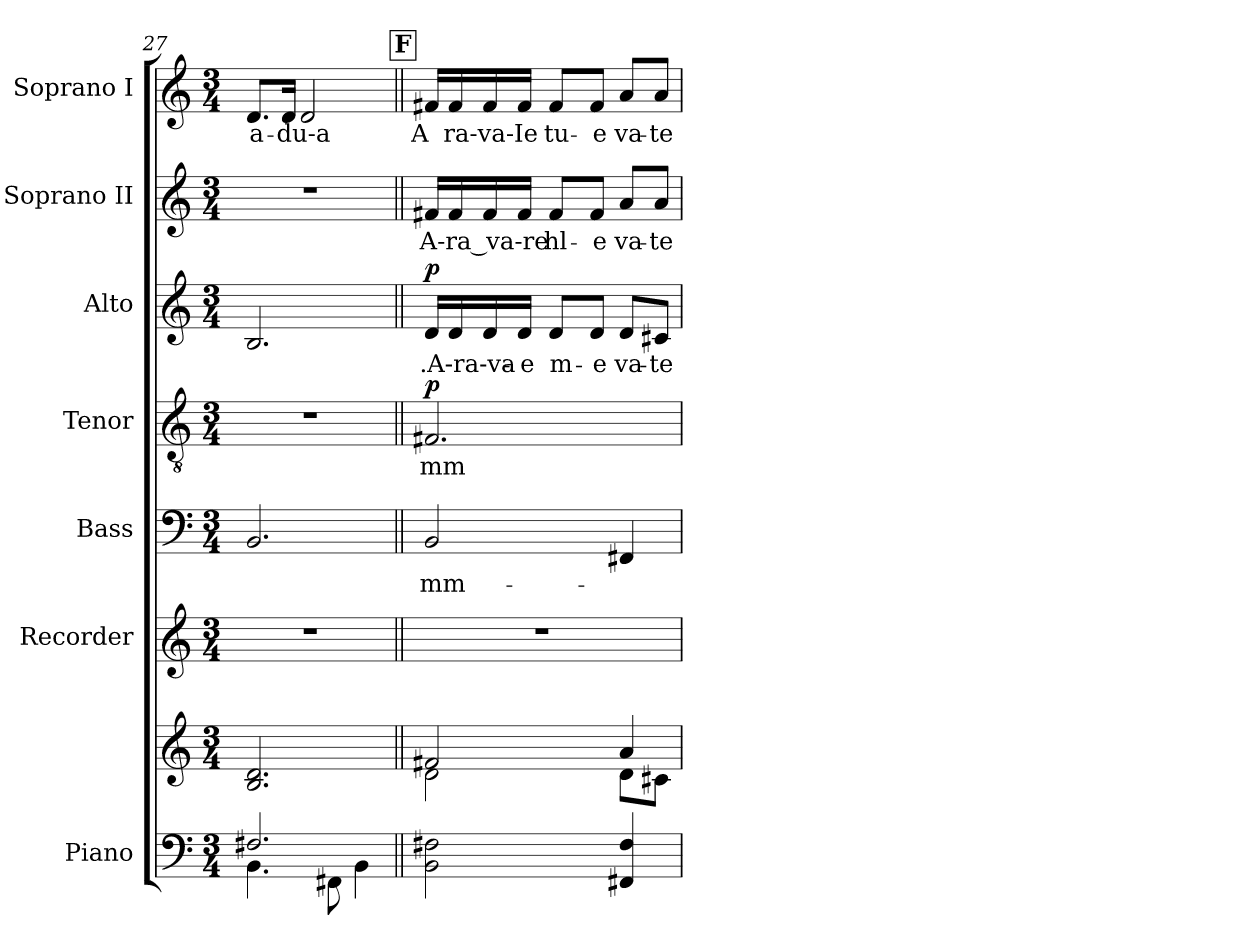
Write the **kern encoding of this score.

**kern	**kern	**kern	**kern	**text	**kern	**text	**dynam	**kern	**text	**dynam	**kern	**text	**kern	**text
*part7	*part7	*part6	*part5	*part5	*part4	*part4	*part4	*part3	*part3	*part3	*part2	*part2	*part1	*part1
*staff8	*staff7	*staff6	*staff5	*staff5	*staff4	*staff4	*staff4	*staff3	*staff3	*staff3	*staff2	*staff2	*staff1	*staff1
*I"Piano	*	*I"Recorder	*I"Bass	*	*I"Tenor	*	*	*I"Alto	*	*	*I"Soprano II	*	*I"Soprano I	*
*I'Pno.	*	*I'R.	*I'B.	*	*I'T.	*	*	*I'A.	*	*	*I'S.2	*	*I'S.1	*
*clefF4	*clefG2	*clefG2	*clefF4	*	*clefGv2	*	*	*clefG2	*	*	*clefG2	*	*clefG2	*
*k[]	*k[]	*k[]	*k[]	*	*k[]	*	*	*k[]	*	*	*k[]	*	*k[]	*
*M3/4	*M3/4	*M3/4	*M3/4	*	*M3/4	*	*	*M3/4	*	*	*M3/4	*	*M3/4	*
=27	=27	=27	=27	=27	=27	=27	=27	=27	=27	=27	=27	=27	=27	=27
*^	*	*	*	*	*	*	*	*	*	*	*	*	*	*
2.F#X/	4.BB\	2.B/ 2.d/	2.r	2.BB/	.	2.r	.	.	2.B/	.	.	2.r	.	8.d/L	a-
.	.	.	.	.	.	.	.	.	.	.	.	.	.	16d/Jk	-du-a
.	.	.	.	.	.	.	.	.	.	.	.	.	.	2d/	.
.	8FF#X\	.	.	.	.	.	.	.	.	.	.	.	.	.	.
.	4BB\	.	.	.	.	.	.	.	.	.	.	.	.	.	.
!!LO:REH:place=s1:a:B:fs=14.1111:t=F
=28||	=28||	=28||	=28||	=28||	=28||	=28||	=28||	=28||	=28||	=28||	=28||	=28||	=28||	=28||	=28||
*	*	*^	*	*	*	*	*	*	*	*	*	*	*	*	*
!	!	!	!	!	!	!	!	!	!LO:DY:a	!	!	!LO:DY:a	!	!	!	!
*v	*v	*	*	*	*	*	*	*	*	*	*	*	*	*	*	*
2BB\ 2F#X\	2f#X/	2d\	2.r	2BB/	-mm-	2.F#X/	-mm	p	16d/LL	-.A-ra-va-	p	16f#X/LL	-A-ra_va-re	16f#X/LL	A
.	.	.	.	.	.	.	.	.	16d/	.	.	16f#/	.	16f#/	-ra-va-Ie
.	.	.	.	.	.	.	.	.	16d/	.	.	16f#/	.	16f#/	.
.	.	.	.	.	.	.	.	.	16d/JJ	e	.	16f#/JJ	.	16f#/JJ	.
.	.	.	.	.	.	.	.	.	8d/L	m-	.	8f#/L	hl-	8f#/L	tu-
.	.	.	.	.	.	.	.	.	8d/J	-e	.	8f#/J	-e	8f#/J	-e
4FF#X/ 4F#/	4a/	8d\L	.	4FF#X/	.	.	.	.	8d/L	va-	.	8a/L	va-	8a/L	va-
.	.	8c#X\J	.	.	.	.	.	.	8c#X/J	-te	.	8a/J	-te	8a/J	-te
*	*v	*v	*	*	*	*	*	*	*	*	*	*	*	*	*
=	=	=	=	=	=	=	=	=	=	=	=	=	=	=
*-	*-	*-	*-	*-	*-	*-	*-	*-	*-	*-	*-	*-	*-	*-
